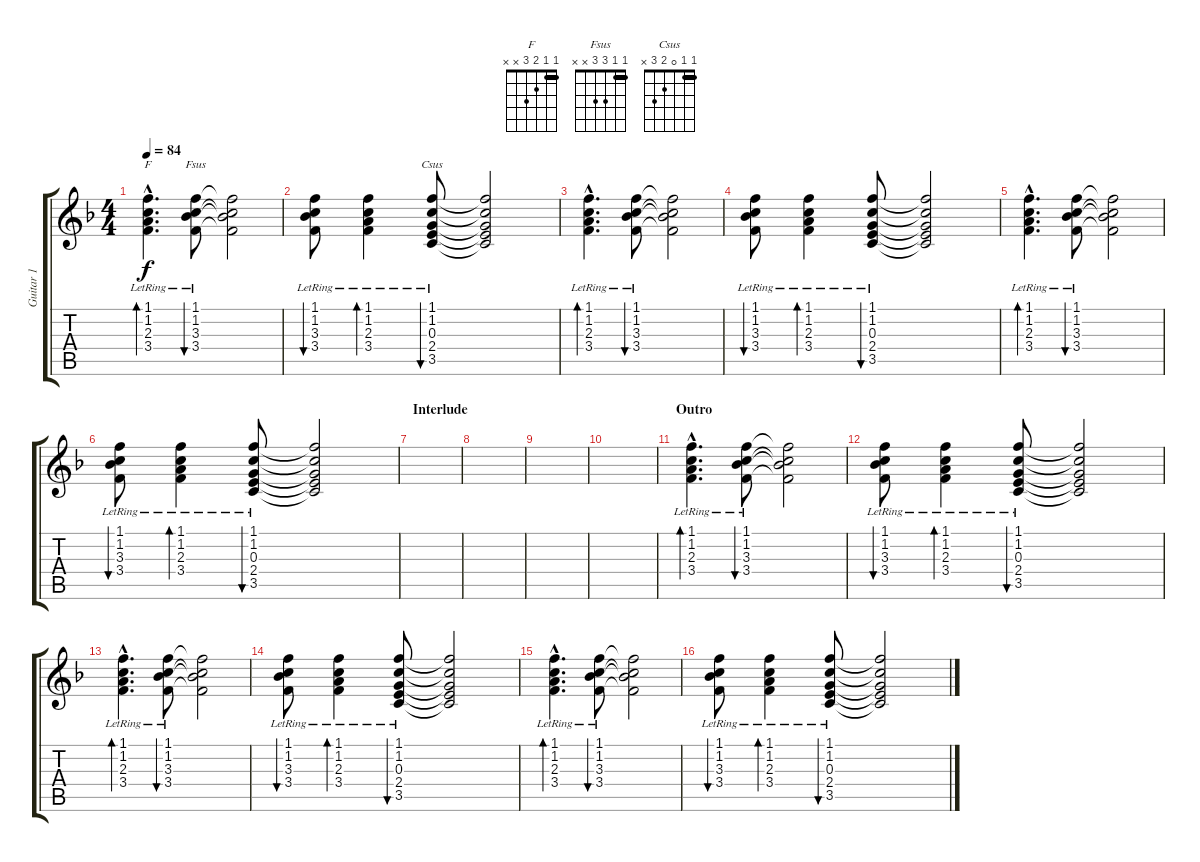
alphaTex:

\track ("Guitar 1" "Guitar 1") {instrument acousticguitarnylon}
\staff {score tabs}
\tuning (E4 B3 G3 D3 A2 E2) {hide}
\chord ("F" 1 1 2 3 x x) {barre 1}
\chord ("Fsus" 1 1 3 3 x x) {barre 1}
\chord ("Csus" 1 1 0 2 3 x) {barre 1}
\ts (4 4)
\tempo 84
\clef g2
\ks f
(1.1{hac lr} 1.2{hac lr} 2.3{hac lr} 3.4{hac lr}).4{d bd 120 ch "F" dy f} (1.1{lr} 1.2{lr} 3.3{lr} 3.4{lr}).8{bu 120 ch "Fsus"} (1.1{t} 1.2{t} 3.3{t} 3.4{t}).2 |
(1.1{lr} 1.2{lr} 3.3{lr} 3.4{lr}).8{bu 120} (1.1{lr} 1.2{lr} 2.3{lr} 3.4{lr}).4{bd 120} (1.1{lr} 1.2{lr} 0.3{lr} 2.4{lr} 3.5{lr}).8{bu 60 ch "Csus"} (1.1{t} 1.2{t} 0.3{t} 2.4{t} 3.5{t}).2 |
(1.1{hac lr} 1.2{hac lr} 2.3{hac lr} 3.4{hac lr}).4{d bd 120} (1.1{lr} 1.2{lr} 3.3{lr} 3.4{lr}).8{bu 120} (1.1{t} 1.2{t} 3.3{t} 3.4{t}).2 |
(1.1{lr} 1.2{lr} 3.3{lr} 3.4{lr}).8{bu 120} (1.1{lr} 1.2{lr} 2.3{lr} 3.4{lr}).4{bd 120} (1.1{lr} 1.2{lr} 0.3{lr} 2.4{lr} 3.5{lr}).8{bu 60} (1.1{t} 1.2{t} 0.3{t} 2.4{t} 3.5{t}).2 |
(1.1{hac lr} 1.2{hac lr} 2.3{hac lr} 3.4{hac lr}).4{d bd 120} (1.1{lr} 1.2{lr} 3.3{lr} 3.4{lr}).8{bu 120} (1.1{t} 1.2{t} 3.3{t} 3.4{t}).2 |
(1.1{lr} 1.2{lr} 3.3{lr} 3.4{lr}).8{bu 120} (1.1{lr} 1.2{lr} 2.3{lr} 3.4{lr}).4{bd 120} (1.1{lr} 1.2{lr} 0.3{lr} 2.4{lr} 3.5{lr}).8{bu 60} (1.1{t} 1.2{t} 0.3{t} 2.4{t} 3.5{t}).2 |
\section ("" "Interlude")
|
|
|
|
\section ("" "Outro")
(1.1{hac lr} 1.2{hac lr} 2.3{hac lr} 3.4{hac lr}).4{d bd 120} (1.1{lr} 1.2{lr} 3.3{lr} 3.4{lr}).8{bu 120} (1.1{t} 1.2{t} 3.3{t} 3.4{t}).2 |
(1.1{lr} 1.2{lr} 3.3{lr} 3.4{lr}).8{bu 120} (1.1{lr} 1.2{lr} 2.3{lr} 3.4{lr}).4{bd 120} (1.1{lr} 1.2{lr} 0.3{lr} 2.4{lr} 3.5{lr}).8{bu 60} (1.1{t} 1.2{t} 0.3{t} 2.4{t} 3.5{t}).2 |
(1.1{hac lr} 1.2{hac lr} 2.3{hac lr} 3.4{hac lr}).4{d bd 120} (1.1{lr} 1.2{lr} 3.3{lr} 3.4{lr}).8{bu 120} (1.1{t} 1.2{t} 3.3{t} 3.4{t}).2 |
(1.1{lr} 1.2{lr} 3.3{lr} 3.4{lr}).8{bu 120} (1.1{lr} 1.2{lr} 2.3{lr} 3.4{lr}).4{bd 120} (1.1{lr} 1.2{lr} 0.3{lr} 2.4{lr} 3.5{lr}).8{bu 60} (1.1{t} 1.2{t} 0.3{t} 2.4{t} 3.5{t}).2 |
(1.1{hac lr} 1.2{hac lr} 2.3{hac lr} 3.4{hac lr}).4{d bd 120} (1.1{lr} 1.2{lr} 3.3{lr} 3.4{lr}).8{bu 120} (1.1{t} 1.2{t} 3.3{t} 3.4{t}).2 |
(1.1{lr} 1.2{lr} 3.3{lr} 3.4{lr}).8{bu 120} (1.1{lr} 1.2{lr} 2.3{lr} 3.4{lr}).4{bd 120} (1.1{lr} 1.2{lr} 0.3{lr} 2.4{lr} 3.5{lr}).8{bu 60} (1.1{t} 1.2{t} 0.3{t} 2.4{t} 3.5{t}).2
